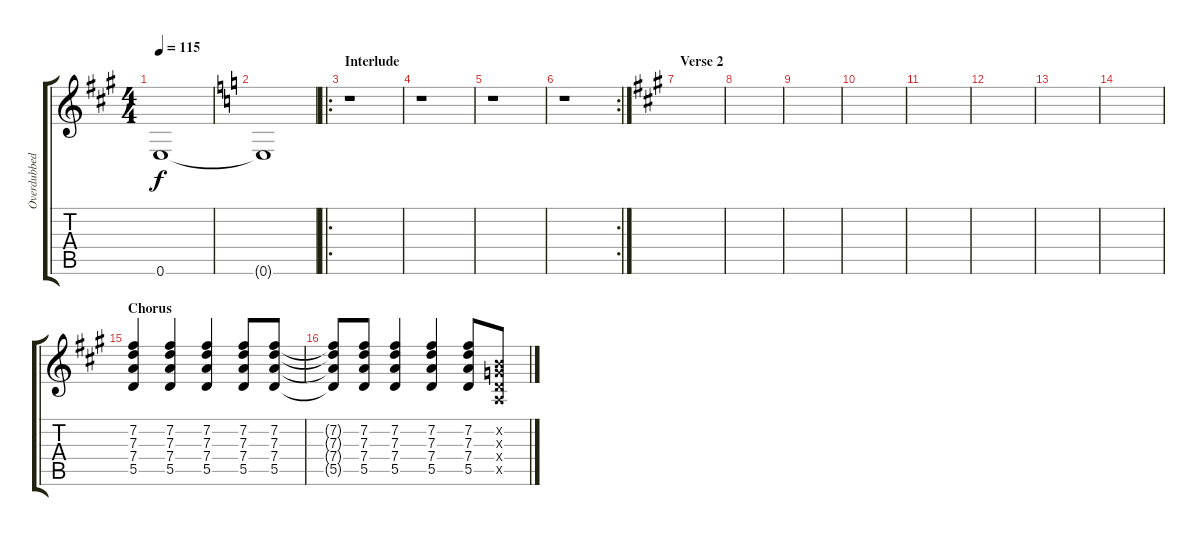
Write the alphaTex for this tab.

\track ("Overdubbed" "Overdubbed") {instrument electricguitarclean}
\staff {score tabs}
\tuning (E4 B3 G3 D3 A2 E2) {hide}
\ts (4 4)
\tempo 115
\clef g2
\ks a
0.6.1{dy f} |
\ks c
0.6{t}.1 |
\ro
\section ("" "Interlude")
r.1 |
r.1 |
r.1 |
\rc 2
r.1 |
\section ("" "Verse 2")
\ks a
|
|
|
|
|
|
|
|
\section ("" "Chorus")
(7.2 7.3 7.4 5.5).4 (7.2 7.3 7.4 5.5).4 (7.2 7.3 7.4 5.5).4 (7.2 7.3 7.4 5.5).8 (7.2 7.3 7.4 5.5).8 |
(7.2{t} 7.3{t} 7.4{t} 5.5{t}).8 (7.2 7.3 7.4 5.5).8 (7.2 7.3 7.4 5.5).4 (7.2 7.3 7.4 5.5).4 (7.2 7.3 7.4 5.5).8 (0.2{x} 0.3{x} 0.4{x} 0.5{x}).8
